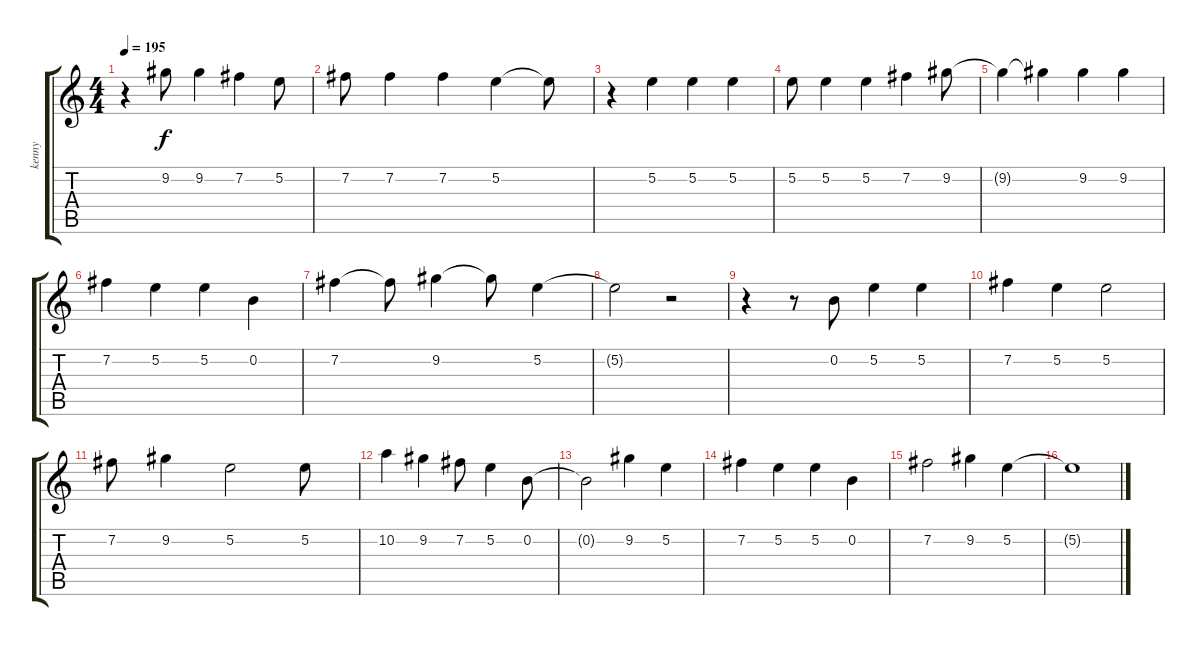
\track ("kenny" "kenny") {instrument electricguitarjazz}
\staff {score tabs}
\tuning (E4 B3 G3 D3 A2 E2) {hide}
\ts (4 4)
\tempo 195
\clef g2
\ks c
r.4{dy f} 9.2.8 9.2.4 7.2.4 5.2.8 |
7.2.8 7.2.4 7.2.4 5.2.4 5.2{t}.8 |
r.4 5.2.4 5.2.4 5.2.4 |
5.2.8 5.2.4 5.2.4 7.2.4 9.2.8 |
9.2{t}.4 9.2{t}.4 9.2.4 9.2.4 |
7.2.4 5.2.4 5.2.4 0.2.4 |
7.2.4 7.2{t}.8 9.2.4 9.2{t}.8 5.2.4 |
5.2{t}.2 r.2 |
r.4 r.8 0.2.8 5.2.4 5.2.4 |
7.2.4 5.2.4 5.2.2 |
7.2.8 9.2.4 5.2.2 5.2.8 |
10.2.4 9.2.4 7.2.8 5.2.4 0.2.8 |
0.2{t}.2 9.2.4 5.2.4 |
7.2.4 5.2.4 5.2.4 0.2.4 |
7.2.2 9.2.4 5.2.4 |
5.2{t}.1
